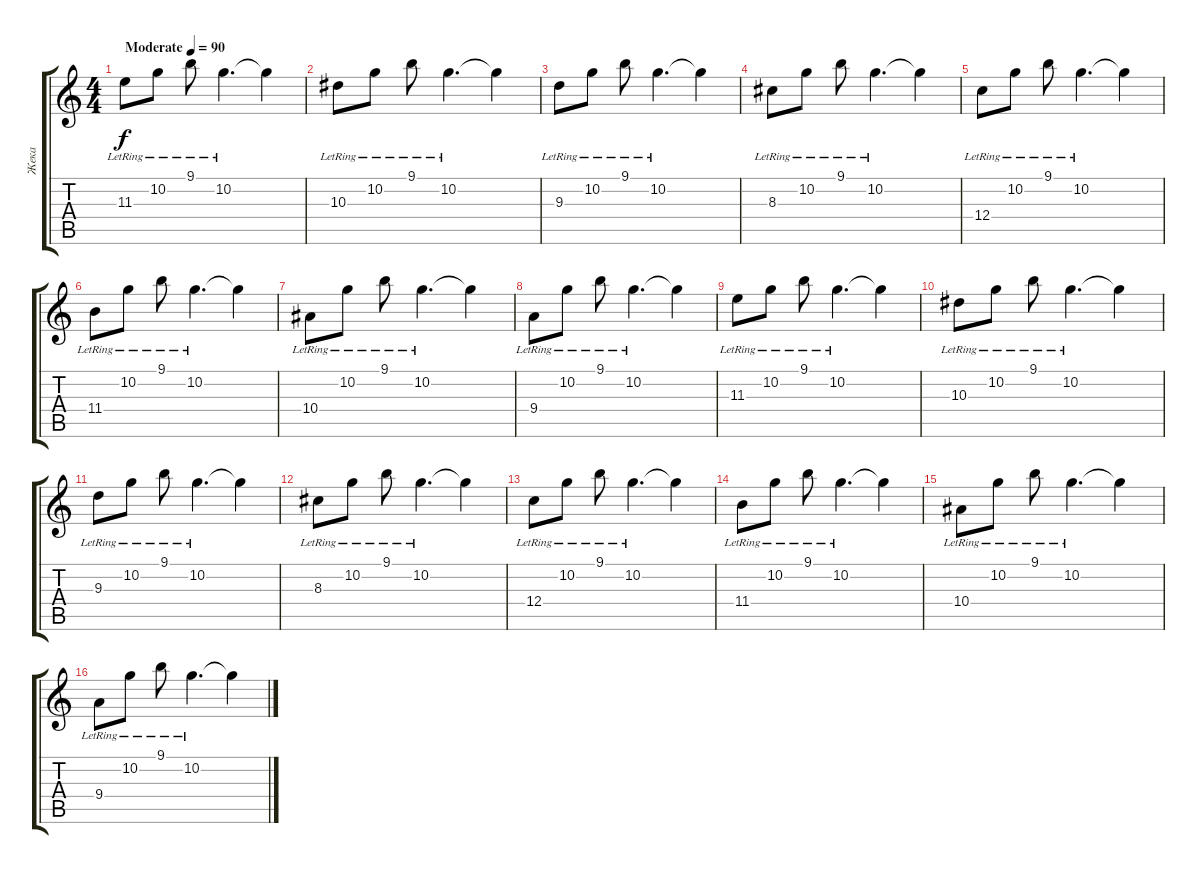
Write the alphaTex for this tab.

\track ("Жека" "Жека") {instrument electricguitarjazz}
\staff {score tabs}
\tuning (D4 A3 F3 C3 G2 C2) {hide}
\ts (4 4)
\tempo (90 "Moderate")
\clef g2
\ks c
11.3{lr}.8{dy f instrument electricguitarjazz} 10.2{lr}.8 9.1{lr}.8 10.2{lr}.4{d} 10.2{t}.4 |
10.3{lr}.8 10.2{lr}.8 9.1{lr}.8 10.2{lr}.4{d} 10.2{t}.4 |
9.3{lr}.8 10.2{lr}.8 9.1{lr}.8 10.2{lr}.4{d} 10.2{t}.4 |
8.3{lr}.8 10.2{lr}.8 9.1{lr}.8 10.2{lr}.4{d} 10.2{t}.4 |
12.4{lr}.8 10.2{lr}.8 9.1{lr}.8 10.2{lr}.4{d} 10.2{t}.4 |
11.4{lr}.8 10.2{lr}.8 9.1{lr}.8 10.2{lr}.4{d} 10.2{t}.4 |
10.4{lr}.8 10.2{lr}.8 9.1{lr}.8 10.2{lr}.4{d} 10.2{t}.4 |
9.4{lr}.8 10.2{lr}.8 9.1{lr}.8 10.2{lr}.4{d} 10.2{t}.4 |
11.3{lr}.8 10.2{lr}.8 9.1{lr}.8 10.2{lr}.4{d} 10.2{t}.4 |
10.3{lr}.8 10.2{lr}.8 9.1{lr}.8 10.2{lr}.4{d} 10.2{t}.4 |
9.3{lr}.8 10.2{lr}.8 9.1{lr}.8 10.2{lr}.4{d} 10.2{t}.4 |
8.3{lr}.8 10.2{lr}.8 9.1{lr}.8 10.2{lr}.4{d} 10.2{t}.4 |
12.4{lr}.8 10.2{lr}.8 9.1{lr}.8 10.2{lr}.4{d} 10.2{t}.4 |
11.4{lr}.8 10.2{lr}.8 9.1{lr}.8 10.2{lr}.4{d} 10.2{t}.4 |
10.4{lr}.8 10.2{lr}.8 9.1{lr}.8 10.2{lr}.4{d} 10.2{t}.4 |
9.4{lr}.8 10.2{lr}.8 9.1{lr}.8 10.2{lr}.4{d} 10.2{t}.4
